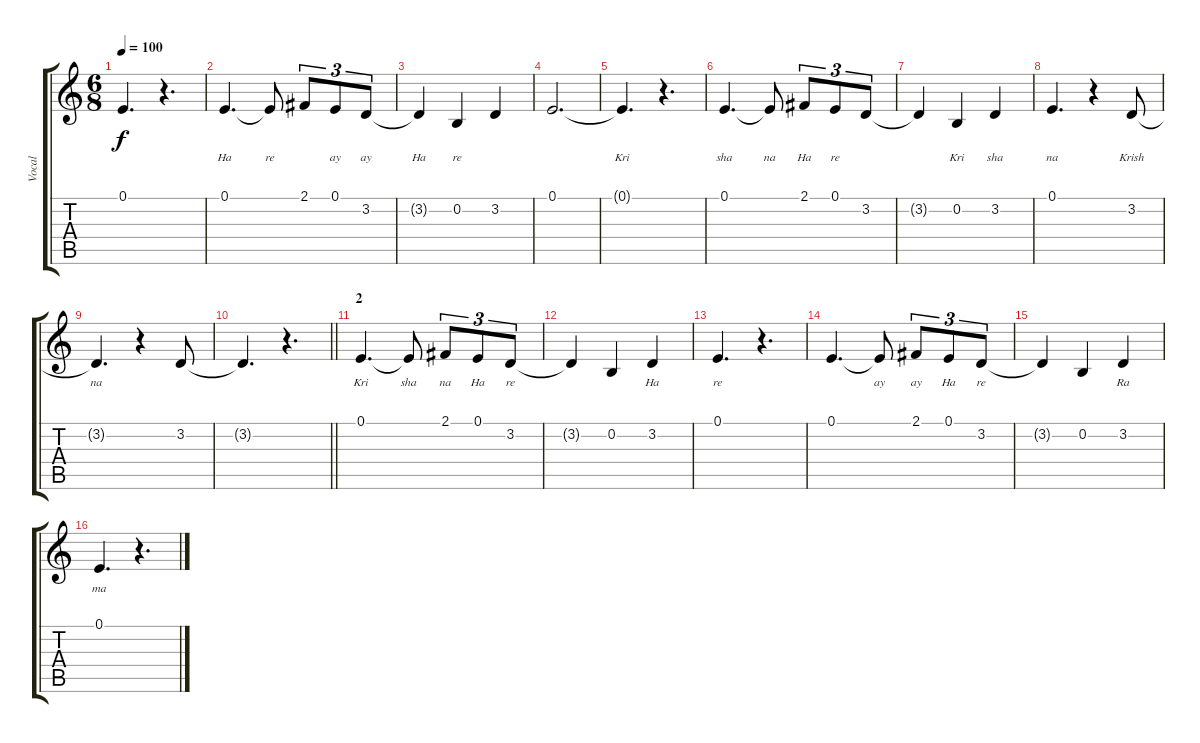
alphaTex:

\track ("Vocal" "Vocal") {instrument acousticgrandpiano}
\staff {score tabs}
\tuning (E4 B3 G3 D3 A2 E2) {hide}
\ts (6 8)
\tempo 100
\clef g2
\ks c
0.1.4{d lyrics (0 "") lyrics (1 "") lyrics (2 "") lyrics (3 "") lyrics (4 "") dy f} r.4{d} |
0.1.4{d lyrics (0 "Ha") lyrics (1 "") lyrics (2 "") lyrics (3 "") lyrics (4 "")} 0.1{t}.8{lyrics (0 "re") lyrics (1 "") lyrics (2 "") lyrics (3 "") lyrics (4 "")} 2.1.8{tu (3 2) lyrics (0 "") lyrics (1 "") lyrics (2 "") lyrics (3 "") lyrics (4 "")} 0.1.8{tu (3 2) lyrics (0 "ay") lyrics (1 "") lyrics (2 "") lyrics (3 "") lyrics (4 "")} 3.2.8{tu (3 2) lyrics (0 "ay") lyrics (1 "") lyrics (2 "") lyrics (3 "") lyrics (4 "")} |
3.2{t}.4{lyrics (0 "Ha") lyrics (1 "") lyrics (2 "") lyrics (3 "") lyrics (4 "")} 0.2.4{lyrics (0 "re") lyrics (1 "") lyrics (2 "") lyrics (3 "") lyrics (4 "")} 3.2.4{lyrics (0 "") lyrics (1 "") lyrics (2 "") lyrics (3 "") lyrics (4 "")} |
0.1.2{d lyrics (0 "") lyrics (1 "") lyrics (2 "") lyrics (3 "") lyrics (4 "")} |
0.1{t}.4{d lyrics (0 "Kri") lyrics (1 "") lyrics (2 "") lyrics (3 "") lyrics (4 "")} r.4{d} |
0.1.4{d lyrics (0 "sha") lyrics (1 "") lyrics (2 "") lyrics (3 "") lyrics (4 "")} 0.1{t}.8{lyrics (0 "na") lyrics (1 "") lyrics (2 "") lyrics (3 "") lyrics (4 "")} 2.1.8{tu (3 2) lyrics (0 "Ha") lyrics (1 "") lyrics (2 "") lyrics (3 "") lyrics (4 "")} 0.1.8{tu (3 2) lyrics (0 "re") lyrics (1 "") lyrics (2 "") lyrics (3 "") lyrics (4 "")} 3.2.8{tu (3 2) lyrics (0 "") lyrics (1 "") lyrics (2 "") lyrics (3 "") lyrics (4 "")} |
3.2{t}.4{lyrics (0 "") lyrics (1 "") lyrics (2 "") lyrics (3 "") lyrics (4 "")} 0.2.4{lyrics (0 "Kri") lyrics (1 "") lyrics (2 "") lyrics (3 "") lyrics (4 "")} 3.2.4{lyrics (0 "sha") lyrics (1 "") lyrics (2 "") lyrics (3 "") lyrics (4 "")} |
0.1.4{d lyrics (0 "na") lyrics (1 "") lyrics (2 "") lyrics (3 "") lyrics (4 "")} r.4 3.2.8{lyrics (0 "Krish") lyrics (1 "") lyrics (2 "") lyrics (3 "") lyrics (4 "")} |
3.2{t}.4{d lyrics (0 "na") lyrics (1 "") lyrics (2 "") lyrics (3 "") lyrics (4 "")} r.4 3.2.8{lyrics (0 "") lyrics (1 "") lyrics (2 "") lyrics (3 "") lyrics (4 "")} |
\barLineRight lightlight
3.2{t}.4{d lyrics (0 "") lyrics (1 "") lyrics (2 "") lyrics (3 "") lyrics (4 "")} r.4{d} |
\section ("" "2")
0.1.4{d lyrics (0 "Kri") lyrics (1 "") lyrics (2 "") lyrics (3 "") lyrics (4 "")} 0.1{t}.8{lyrics (0 "sha") lyrics (1 "") lyrics (2 "") lyrics (3 "") lyrics (4 "")} 2.1.8{tu (3 2) lyrics (0 "na") lyrics (1 "") lyrics (2 "") lyrics (3 "") lyrics (4 "")} 0.1.8{tu (3 2) lyrics (0 "Ha") lyrics (1 "") lyrics (2 "") lyrics (3 "") lyrics (4 "")} 3.2.8{tu (3 2) lyrics (0 "re") lyrics (1 "") lyrics (2 "") lyrics (3 "") lyrics (4 "")} |
3.2{t}.4{lyrics (0 "") lyrics (1 "") lyrics (2 "") lyrics (3 "") lyrics (4 "")} 0.2.4{lyrics (0 "") lyrics (1 "") lyrics (2 "") lyrics (3 "") lyrics (4 "")} 3.2.4{lyrics (0 "Ha") lyrics (1 "") lyrics (2 "") lyrics (3 "") lyrics (4 "")} |
0.1.4{d lyrics (0 "re") lyrics (1 "") lyrics (2 "") lyrics (3 "") lyrics (4 "")} r.4{d} |
0.1.4{d lyrics (0 "") lyrics (1 "") lyrics (2 "") lyrics (3 "") lyrics (4 "")} 0.1{t}.8{lyrics (0 "ay") lyrics (1 "") lyrics (2 "") lyrics (3 "") lyrics (4 "")} 2.1.8{tu (3 2) lyrics (0 "ay") lyrics (1 "") lyrics (2 "") lyrics (3 "") lyrics (4 "")} 0.1.8{tu (3 2) lyrics (0 "Ha") lyrics (1 "") lyrics (2 "") lyrics (3 "") lyrics (4 "")} 3.2.8{tu (3 2) lyrics (0 "re") lyrics (1 "") lyrics (2 "") lyrics (3 "") lyrics (4 "")} |
3.2{t}.4{lyrics (0 "") lyrics (1 "") lyrics (2 "") lyrics (3 "") lyrics (4 "")} 0.2.4{lyrics (0 "") lyrics (1 "") lyrics (2 "") lyrics (3 "") lyrics (4 "")} 3.2.4{lyrics (0 "Ra") lyrics (1 "") lyrics (2 "") lyrics (3 "") lyrics (4 "")} |
0.1.4{d lyrics (0 "ma") lyrics (1 "") lyrics (2 "") lyrics (3 "") lyrics (4 "")} r.4{d}
